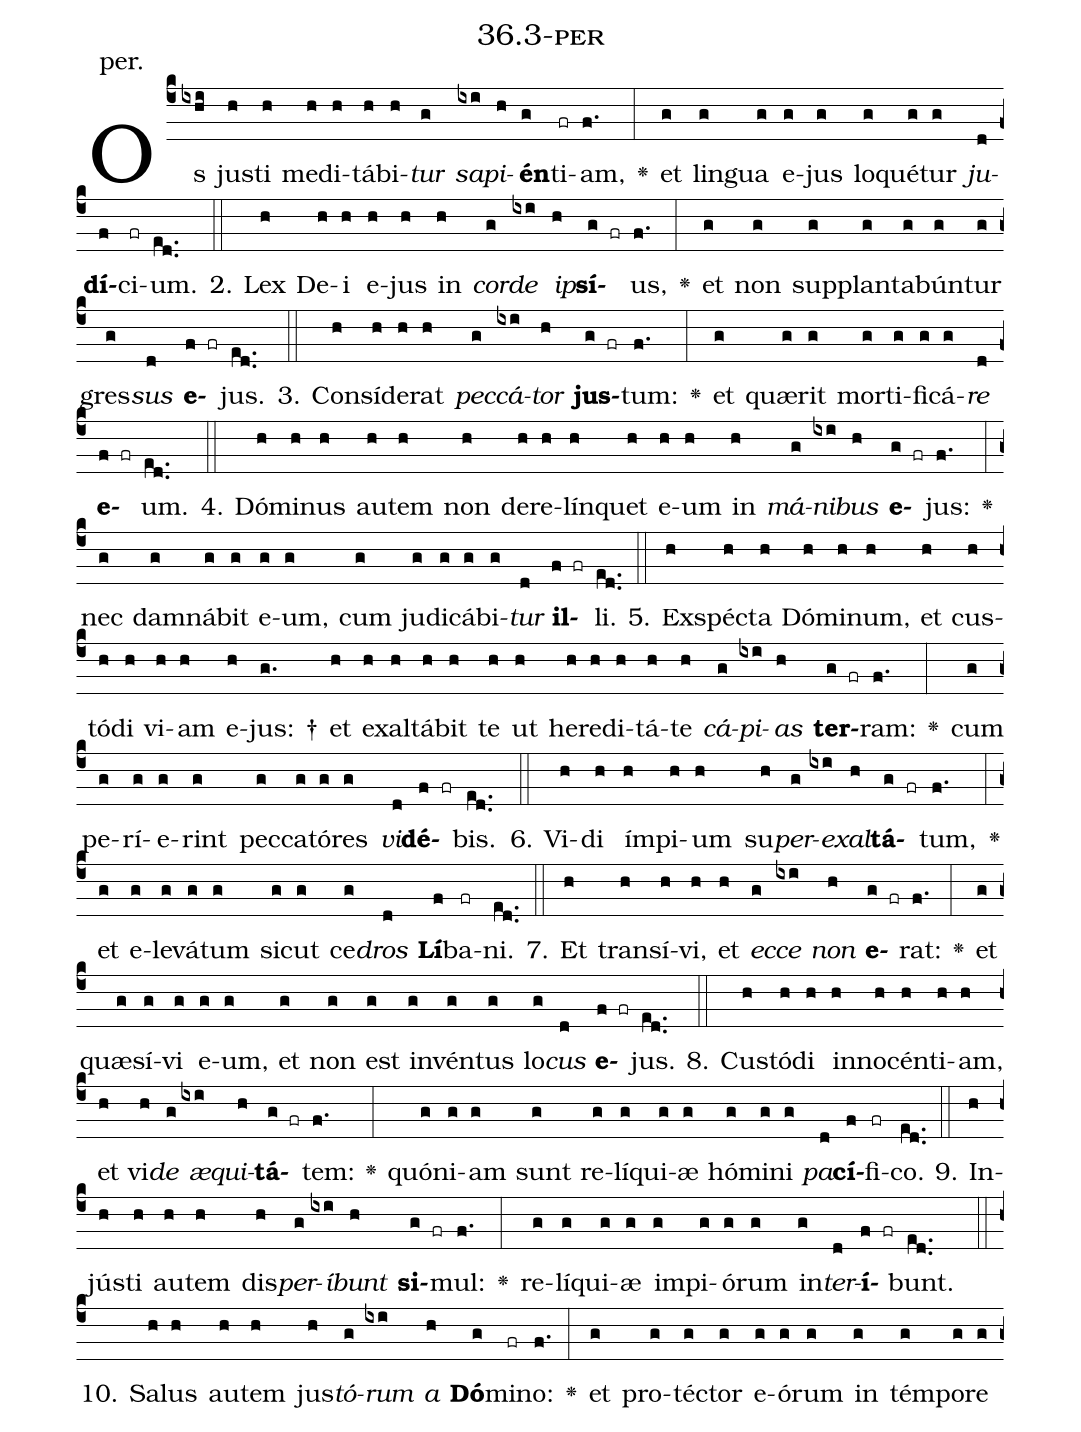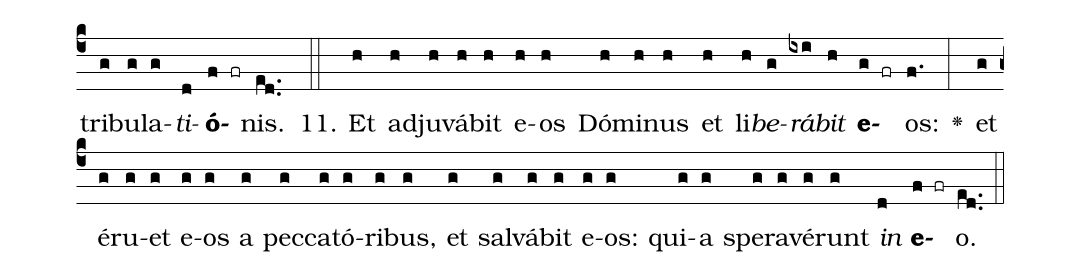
name: 36.3-per;
annotation: per.;
%%
(c4)Os(ixhi) jus(h)ti(h) me(h)di(h)tá(h)bi(h)<i>tur</i>(g) <i>sa</i>(ixi)<i>pi</i>(h)<b>én</b>(g)ti(fr)am,(f.) <v>\greheightstar</v>(:) et(g) lin(g)gua(g) e(g)jus(g) lo(g)qué(g)tur(g) <i>ju</i>(d)<b>dí</b>(f)ci(fr)um.(ed..) (::)
2. Lex(h) De(h)i(h) e(h)jus(h) in(h) <i>cor</i>(g)<i>de</i>(ixi) <i>ip</i>(h)<b>sí</b>(g fr)us,(f.) <v>\greheightstar</v>(:) et(g) non(g) sup(g)plan(g)ta(g)bún(g)tur(g) gres(g)<i>sus</i>(d) <b>e</b>(f fr)jus.(ed..) (::)
3. Con(h)sí(h)de(h)rat(h) <i>pec</i>(g)<i>cá</i>(ixi)<i>tor</i>(h) <b>jus</b>(g fr)tum:(f.) <v>\greheightstar</v>(:) et(g) quæ(g)rit(g) mor(g)ti(g)fi(g)cá(g)<i>re</i>(d) <b>e</b>(f fr)um.(ed..) (::)
4. Dó(h)mi(h)nus(h) au(h)tem(h) non(h) de(h)re(h)lín(h)quet(h) e(h)um(h) in(h) <i>má</i>(g)<i>ni</i>(ixi)<i>bus</i>(h) <b>e</b>(g fr)jus:(f.) <v>\greheightstar</v>(:) nec(g) dam(g)ná(g)bit(g) e(g)um,(g) cum(g) ju(g)di(g)cá(g)bi(g)<i>tur</i>(d) <b>il</b>(f fr)li.(ed..) (::)
5. Ex(h)spéc(h)ta(h) Dó(h)mi(h)num,(h) et(h) cus(h)tó(h)di(h) vi(h)am(h) e(h)jus: †(g.) et(h) ex(h)al(h)tá(h)bit(h) te(h) ut(h) he(h)re(h)di(h)tá(h)te(h) <i>cá</i>(g)<i>pi</i>(ixi)<i>as</i>(h) <b>ter</b>(g fr)ram:(f.) <v>\greheightstar</v>(:) cum(g) pe(g)rí(g)e(g)rint(g) pec(g)ca(g)tó(g)res(g) <i>vi</i>(d)<b>dé</b>(f fr)bis.(ed..) (::)
6. Vi(h)di(h) ím(h)pi(h)um(h) su(h)<i>per</i>(g)<i>ex</i>(ixi)<i>al</i>(h)<b>tá</b>(g fr)tum,(f.) <v>\greheightstar</v>(:) et(g) e(g)le(g)vá(g)tum(g) sic(g)ut(g) ce(g)<i>dros</i>(d) <b>Lí</b>(f)ba(fr)ni.(ed..) (::)
7. Et(h) trans(h)í(h)vi,(h) et(h) <i>ec</i>(g)<i>ce</i>(ixi) <i>non</i>(h) <b>e</b>(g fr)rat:(f.) <v>\greheightstar</v>(:) et(g) quæ(g)sí(g)vi(g) e(g)um,(g) et(g) non(g) est(g) in(g)vén(g)tus(g) lo(g)<i>cus</i>(d) <b>e</b>(f fr)jus.(ed..) (::)
8. Cus(h)tó(h)di(h) in(h)no(h)cén(h)ti(h)am,(h) et(h) vi(h)<i>de</i>(g) <i>æ</i>(ixi)<i>qui</i>(h)<b>tá</b>(g fr)tem:(f.) <v>\greheightstar</v>(:) quón(g)i(g)am(g) sunt(g) re(g)lí(g)qui(g)æ(g) hó(g)mi(g)ni(g) <i>pa</i>(d)<b>cí</b>(f)fi(fr)co.(ed..) (::)
9. In(h)jús(h)ti(h) au(h)tem(h) dis(h)<i>per</i>(g)<i>í</i>(ixi)<i>bunt</i>(h) <b>si</b>(g fr)mul:(f.) <v>\greheightstar</v>(:) re(g)lí(g)qui(g)æ(g) im(g)pi(g)ó(g)rum(g) in(g)<i>ter</i>(d)<b>í</b>(f fr)bunt.(ed..) (::)
10. Sa(h)lus(h) au(h)tem(h) jus(h)<i>tó</i>(g)<i>rum</i>(ixi) <i>a</i>(h) <b>Dó</b>(g)mi(fr)no:(f.) <v>\greheightstar</v>(:) et(g) pro(g)téc(g)tor(g) e(g)ó(g)rum(g) in(g) tém(g)po(g)re(g) tri(g)bu(g)la(g)<i>ti</i>(d)<b>ó</b>(f fr)nis.(ed..) (::)
11. Et(h) ad(h)ju(h)vá(h)bit(h) e(h)os(h) Dó(h)mi(h)nus(h) et(h) li(h)<i>be</i>(g)<i>rá</i>(ixi)<i>bit</i>(h) <b>e</b>(g fr)os:(f.) <v>\greheightstar</v>(:) et(g) é(g)ru(g)et(g) e(g)os(g) a(g) pec(g)ca(g)tó(g)ri(g)bus,(g) et(g) sal(g)vá(g)bit(g) e(g)os:(g) qui(g)a(g) spe(g)ra(g)vé(g)runt(g) <i>in</i>(d) <b>e</b>(f fr)o.(ed..) (::)
